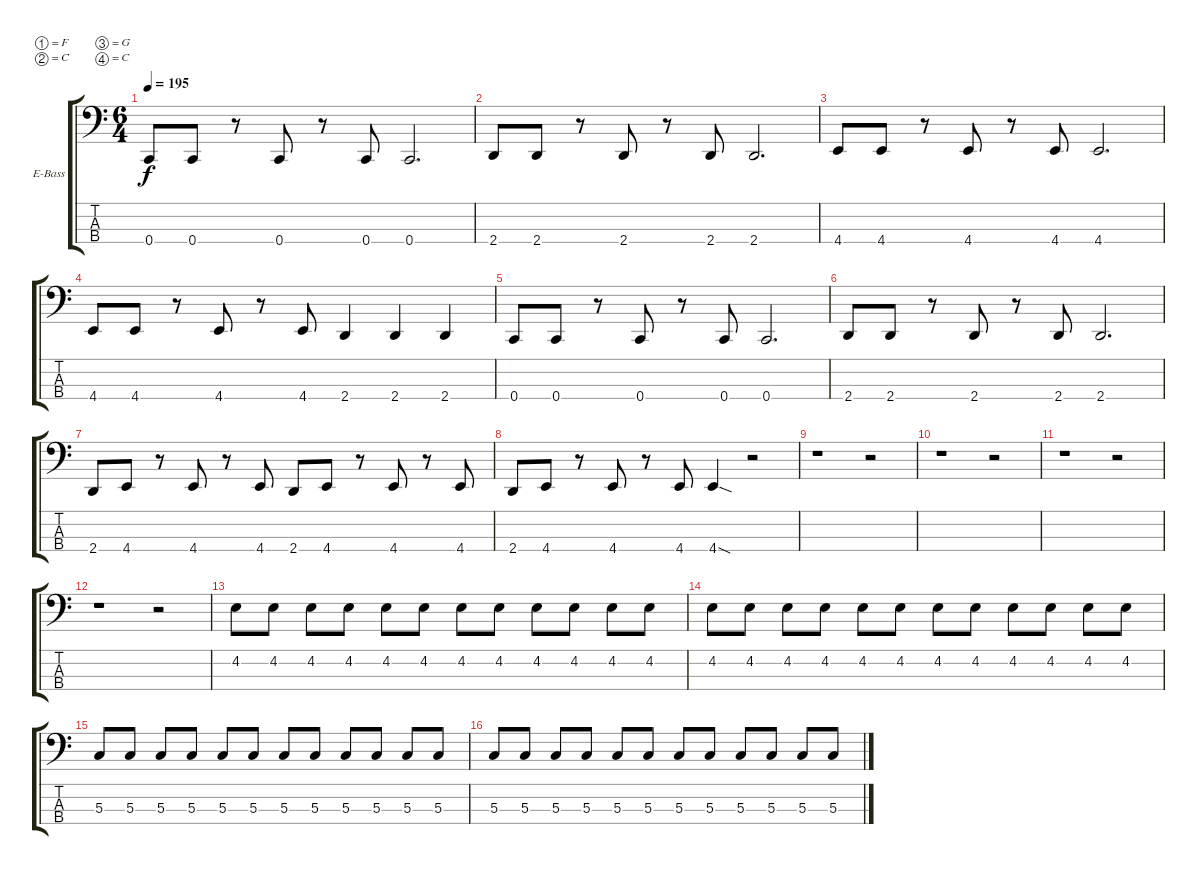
\bracketExtendMode groupsimilarinstruments
\firstSystemTrackNameOrientation horizontal
\otherSystemsTrackNameOrientation horizontal
\track ("Jason James" "E-Bass") {instrument electricbasspick}
\staff {score tabs}
\tuning (F2 C2 G1 C1)
\ts (6 4)
\tempo 195
\clef f4
\ks c
0.4.8{dy f} 0.4.8 r.8 0.4.8 r.8 0.4.8 0.4.2{d} |
2.4.8 2.4.8 r.8 2.4.8 r.8 2.4.8 2.4.2{d} |
4.4.8 4.4.8 r.8 4.4.8 r.8 4.4.8 4.4.2{d} |
4.4.8 4.4.8 r.8 4.4.8 r.8 4.4.8 2.4.4 2.4.4 2.4.4 |
0.4.8 0.4.8 r.8 0.4.8 r.8 0.4.8 0.4.2{d} |
2.4.8 2.4.8 r.8 2.4.8 r.8 2.4.8 2.4.2{d} |
2.4.8 4.4.8 r.8 4.4.8 r.8 4.4.8 2.4.8 4.4.8 r.8 4.4.8 r.8 4.4.8 |
2.4.8 4.4.8 r.8 4.4.8 r.8 4.4.8 4.4{sod}.4 r.2 |
r.1 r.2 |
r.1 r.2 |
r.1 r.2 |
r.1 r.2 |
4.2.8 4.2.8 4.2.8 4.2.8 4.2.8 4.2.8 4.2.8 4.2.8 4.2.8 4.2.8 4.2.8 4.2.8 |
4.2.8 4.2.8 4.2.8 4.2.8 4.2.8 4.2.8 4.2.8 4.2.8 4.2.8 4.2.8 4.2.8 4.2.8 |
5.3.8 5.3.8 5.3.8 5.3.8 5.3.8 5.3.8 5.3.8 5.3.8 5.3.8 5.3.8 5.3.8 5.3.8 |
5.3.8 5.3.8 5.3.8 5.3.8 5.3.8 5.3.8 5.3.8 5.3.8 5.3.8 5.3.8 5.3.8 5.3.8
